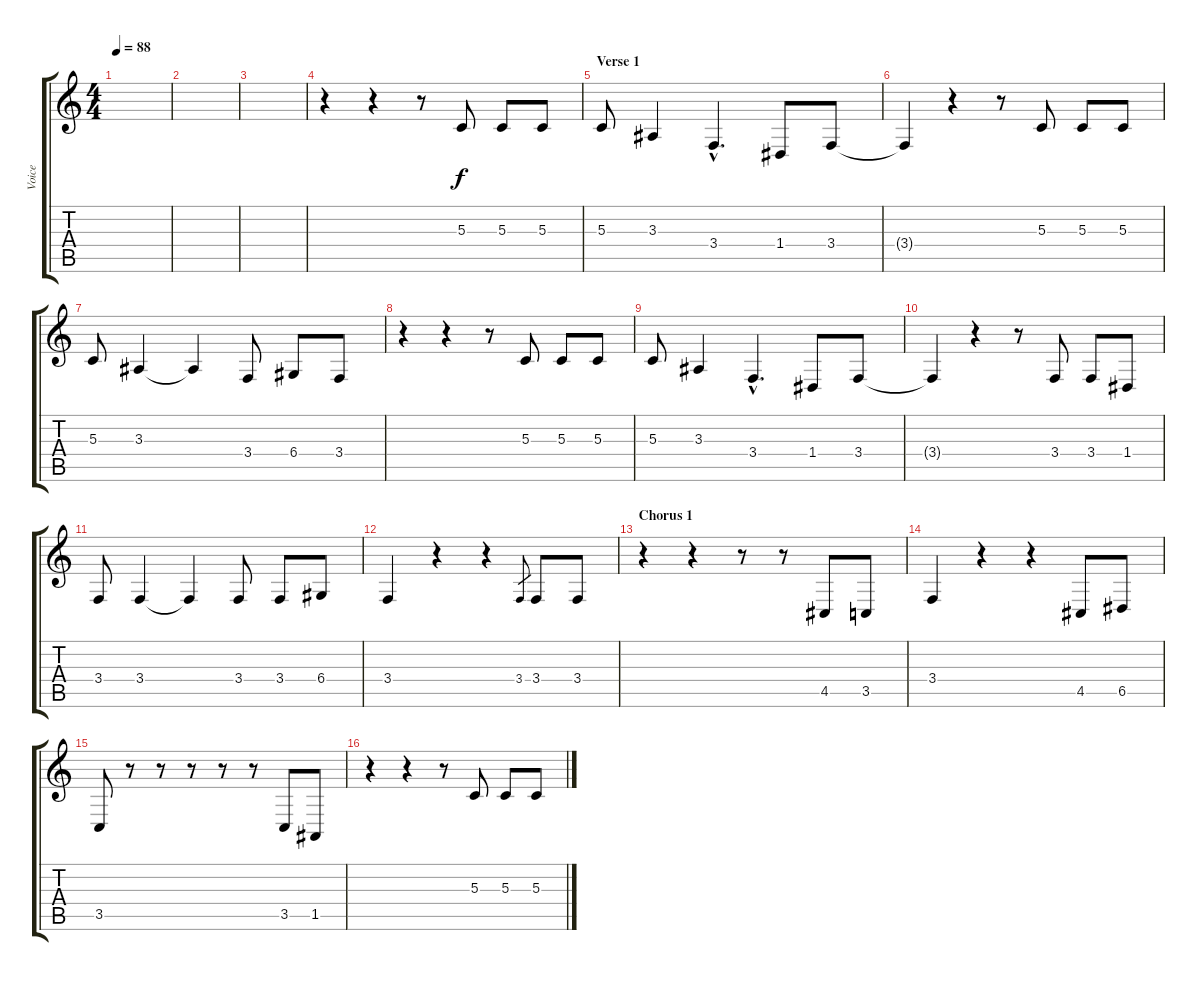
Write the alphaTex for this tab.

\track ("Voice" "Voice") {instrument clarinet}
\staff {score tabs}
\tuning (E4 B3 G3 D3 A2 E2) {hide}
\ts (4 4)
\tempo 88
\clef g2
\ks c
|
|
|
r.4 r.4 r.8 5.3.8 5.3.8 5.3.8 |
\section ("" "Verse 1")
5.3.8 3.3.4 3.4{hac}.4{d} 1.4.8 3.4.8 |
3.4{t}.4 r.4 r.8 5.3.8 5.3.8 5.3.8 |
5.3.8 3.3.4 3.3{t}.4 3.4.8 6.4.8 3.4.8 |
r.4 r.4 r.8 5.3.8 5.3.8 5.3.8 |
5.3.8 3.3.4 3.4{hac}.4{d} 1.4.8 3.4.8 |
3.4{t}.4 r.4 r.8 3.4.8 3.4.8 1.4.8 |
3.4.8 3.4.4 3.4{t}.4 3.4.8 3.4.8 6.4.8 |
3.4.4 r.4 r.4 3.4.8{gr} 3.4.8 3.4.8 |
\section ("" "Chorus 1")
r.4 r.4 r.8 r.8 4.5.8 3.5.8 |
3.4.4 r.4 r.4 4.5.8 6.5.8 |
3.5.8 r.8 r.8 r.8 r.8 r.8 3.5.8 1.5.8 |
r.4 r.4 r.8 5.3.8 5.3.8 5.3.8
